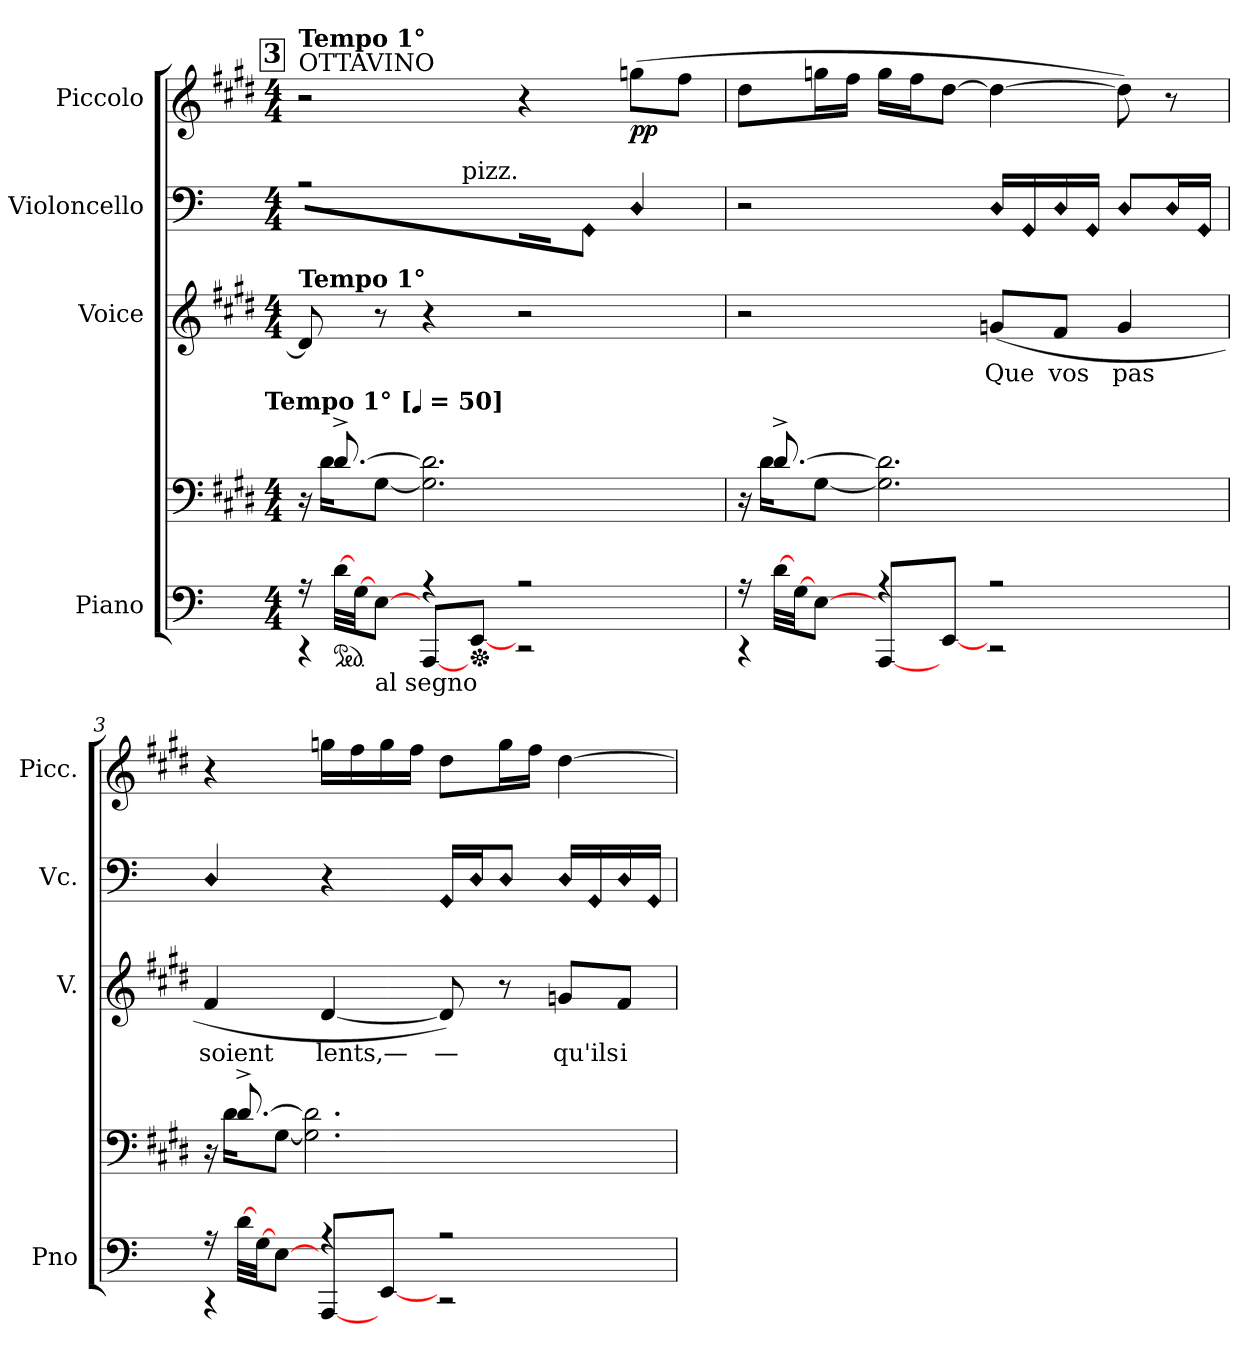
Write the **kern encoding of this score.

**kern	**kern	**kern	**text	**kern	**kern	**dynam
*part4	*part4	*part3	*part3	*part2	*part1	*part1
*staff5	*staff4	*staff3	*staff3	*staff2	*staff1	*staff1
*I"Piano	*	*I"Voice	*	*I"Violoncello	*I"Piccolo	*
*I'Pno	*	*I'V.	*	*I'Vc.	*I'Picc.	*
*clefF4	*clefF4	*clefG2	*	*clefF4	*clefG2	*
*	*	*	*	*	*ITrd-7c-12	*
*k[]	*k[f#c#g#d#]	*k[f#c#g#d#]	*	*k[]	*k[f#c#g#d#]	*
*	*E:	*E:	*	*	*E:	*
*M4/4	*M4/4	*M4/4	*	*M4/4	*M4/4	*
*MM50	*MM50	*MM50	*	*MM50	*MM50	*
!!LO:REH:place=s1:t=3
=1	=1	=1	=1	=1	=1	=1
*^	*^	*	*	*	*	*
!	!	!LO:TX:t=Tempo 1° [[quarter] = 50]	!	!	!	!	!	!
!	!	!	!	!	!	!	!LO:TX:a:t=OTTAVINO	!
!	!	!	!	!	!	!	!LO:TX:a:B:t=Tempo 1°	!
!	!	!	!	!LO:TX:a:B:t=Tempo 1°	!	!	!	!
16rA	4rCC	16ryy	16r	8d#i]	.	2r	2r	.
!LO:TX:a:color=crimson:t=⚠	!	!	!	!	!	!	!	!
*ped	*	*	*	*	*	*	*	*
[32d\LLL	.	[8.d#^	16d#KL	.	.	.	.	.
[32GJJ	.	.	.	.	.	.	.	.
!LO:TX:b:t=al segno	!	!	!	!	!	!	!	!
[8EJ	.	.	[8G#J	8r	.	.	.	.
4rA	[8AAA/L	2.ryy	2.G#] 2.d#]	4r	.	.	.	.
*Xped	*	*	*	*	*	*	*	*
.	[8EEJ	.	.	.	.	.	.	.
!	!	!	!	!	!	!LO:TX:a:rj:t=pizz.	!	!
2rA	2r	.	.	2r	.	16Gyy"	4r	.
.	.	.	.	.	.	16dyy"	.	.
!	!	!	!	!	!	!LO:N:head=diamond	!	!
.	.	.	.	.	.	8GG"J	.	.
!	!	!	!	!	!	!LO:N:head=diamond	!	!
.	.	.	.	.	.	4D"/	(8gggnL	pp
.	.	.	.	.	.	.	8fff#J	.
=2	=2	=2	=2	=2	=2	=2	=2	=2
16rA	4rCC	16ryy	16r	2r	.	2r	8ddd#L	.
[32d\LLL	.	[8.d#^	16d#KL	.	.	.	.	.
[32GJJ	.	.	.	.	.	.	.	.
[8EJ	.	.	[8G#J	.	.	.	16gggnL	.
.	.	.	.	.	.	.	16fff#JJ	.
4rA	[8AAA/L	2.ryy	2.G#] 2.d#]	.	.	.	16gggLL	.
.	.	.	.	.	.	.	16fff#J	.
.	[8EEJ	.	.	.	.	.	[8ddd#J	.
!	!	!	!	!	!	!LO:N:head=diamond	!	!
2rA	2r	.	.	(>8gn/L	Que	16D"LL	4ddd#_	.
!	!	!	!	!	!	!LO:N:head=diamond	!	!
.	.	.	.	.	.	16GG"	.	.
!	!	!	!	!	!	!LO:N:head=diamond	!	!
.	.	.	.	8f#/J	vos	16D"	.	.
!	!	!	!	!	!	!LO:N:head=diamond	!	!
.	.	.	.	.	.	16GG"JJ	.	.
!	!	!	!	!	!	!LO:N:head=diamond	!	!
.	.	.	.	4g	pas	8D"L	8ddd#])	.
!	!	!	!	!	!	!LO:N:head=diamond	!	!
.	.	.	.	.	.	16D"L	8r	.
!	!	!	!	!	!	!LO:N:head=diamond	!	!
.	.	.	.	.	.	16GG"JJ	.	.
=3	=3	=3	=3	=3	=3	=3	=3	=3
!	!	!	!	!	!	!LO:N:head=diamond	!	!
16rA	4rCC	16r	16ryy	4f#	soient	4D"/	4r	.
[32d\LLL	.	[8.d#^	16d#KL	.	.	.	.	.
[32GJJ	.	.	.	.	.	.	.	.
[8EJ	.	.	[8G#J	.	.	.	.	.
4rA	[8AAA/L	2.d#yy	2.G#] 2.d#]	[4d#	lents,—	4r	16gggnLL	.
.	.	.	.	.	.	.	16fff#	.
.	[8EEJ	.	.	.	.	.	16ggg	.
.	.	.	.	.	.	.	16fff#JJ	.
!	!	!	!	!	!	!LO:N:head=diamond	!	!
2rA	2r	.	.	8d#])	—	16GG"LL	8ddd#L	.
!	!	!	!	!	!	!LO:N:head=diamond	!	!
.	.	.	.	.	.	16D"J	.	.
!	!	!	!	!	!	!LO:N:head=diamond	!	!
.	.	.	.	8r	.	8D"J	16gggL	.
.	.	.	.	.	.	.	16fff#JJ	.
!	!	!	!	!	!	!LO:N:head=diamond	!	!
.	.	.	.	8gn/L	qu'ils	16D"LL	[4ddd#	.
!	!	!	!	!	!	!LO:N:head=diamond	!	!
.	.	.	.	.	.	16GG"	.	.
!	!	!	!	!	!	!LO:N:head=diamond	!	!
.	.	.	.	8f#/J	i-	16D"	.	.
!	!	!	!	!	!	!LO:N:head=diamond	!	!
.	.	.	.	.	.	16GG"JJ	.	.
*v	*v	*	*	*	*	*	*	*
*	*v	*v	*	*	*	*	*
=	=	=	=	=	=	=
*-	*-	*-	*-	*-	*-	*-
